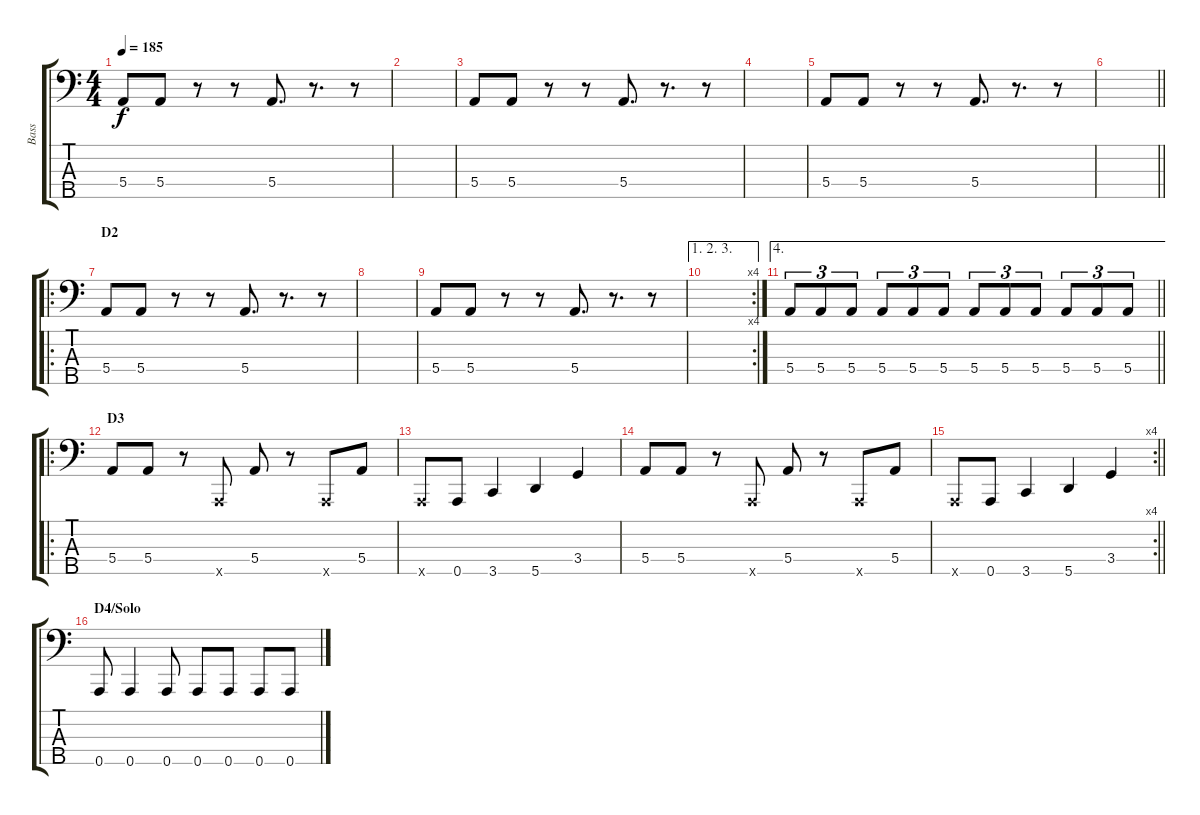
\track ("Bass" "Bass") {instrument electricbassfinger}
\staff {score tabs}
\tuning (G2 D2 A1 E1 A0) {hide}
\ts (4 4)
\tempo 185
\clef f4
\ks c
5.4.8{dy f} 5.4.8 r.8 r.8 5.4.8{d} r.8{d} r.8 |
|
5.4.8 5.4.8 r.8 r.8 5.4.8{d} r.8{d} r.8 |
|
5.4.8 5.4.8 r.8 r.8 5.4.8{d} r.8{d} r.8 |
\barLineRight lightlight
|
\ro
\section ("" "D2")
5.4.8 5.4.8 r.8 r.8 5.4.8{d} r.8{d} r.8 |
|
5.4.8 5.4.8 r.8 r.8 5.4.8{d} r.8{d} r.8 |
\ae (1 2 3)
\rc 4
|
\ae 4
\barLineRight lightlight
5.4.8{tu (3 2)} 5.4.8{tu (3 2)} 5.4.8{tu (3 2)} 5.4.8{tu (3 2)} 5.4.8{tu (3 2)} 5.4.8{tu (3 2)} 5.4.8{tu (3 2)} 5.4.8{tu (3 2)} 5.4.8{tu (3 2)} 5.4.8{tu (3 2)} 5.4.8{tu (3 2)} 5.4.8{tu (3 2)} |
\ro
\section ("" "D3")
5.4.8 5.4.8 r.8 0.5{x}.8 5.4.8 r.8 0.5{x}.8 5.4.8 |
0.5{x}.8 0.5.8 3.5.4 5.5.4 3.4.4 |
5.4.8 5.4.8 r.8 0.5{x}.8 5.4.8 r.8 0.5{x}.8 5.4.8 |
\rc 4
\barLineRight lightlight
0.5{x}.8 0.5.8 3.5.4 5.5.4 3.4.4 |
\section ("" "D4/Solo")
0.5.8 0.5.4 0.5.8 0.5.8 0.5.8 0.5.8 0.5.8
